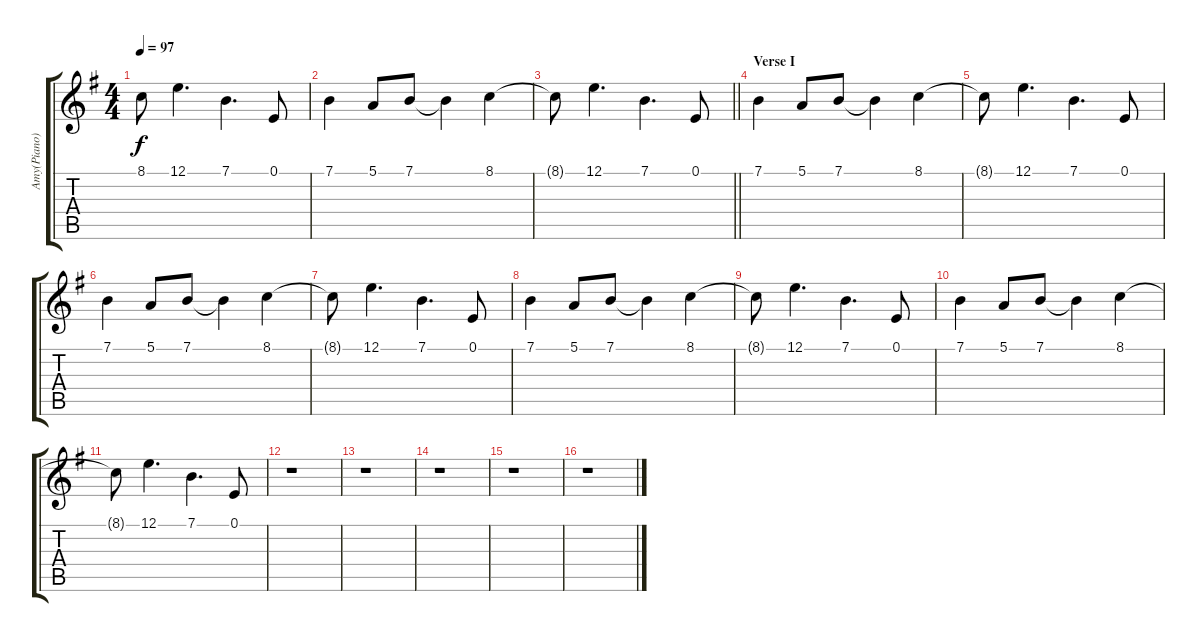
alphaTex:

\track ("Amy(Piano)" "Amy(Piano)") {instrument brightacousticpiano}
\staff {score tabs}
\tuning (E4 B3 G3 D3 A2 E2) {hide}
\ts (4 4)
\tempo 97
\clef g2
\ks g
8.1{t}.8{dy f} 12.1.4{d} 7.1.4{d} 0.1.8 |
7.1.4 5.1.8 7.1.8 7.1{t}.4 8.1.4 |
\barLineRight lightlight
8.1{t}.8 12.1.4{d} 7.1.4{d} 0.1.8 |
\section ("" "Verse I")
7.1.4 5.1.8 7.1.8 7.1{t}.4 8.1.4 |
8.1{t}.8 12.1.4{d} 7.1.4{d} 0.1.8 |
7.1.4 5.1.8 7.1.8 7.1{t}.4 8.1.4 |
8.1{t}.8 12.1.4{d} 7.1.4{d} 0.1.8 |
7.1.4 5.1.8 7.1.8 7.1{t}.4 8.1.4 |
8.1{t}.8 12.1.4{d} 7.1.4{d} 0.1.8 |
7.1.4 5.1.8 7.1.8 7.1{t}.4 8.1.4 |
8.1{t}.8 12.1.4{d} 7.1.4{d} 0.1.8 |
r.1 |
r.1 |
r.1 |
r.1 |
r.1
